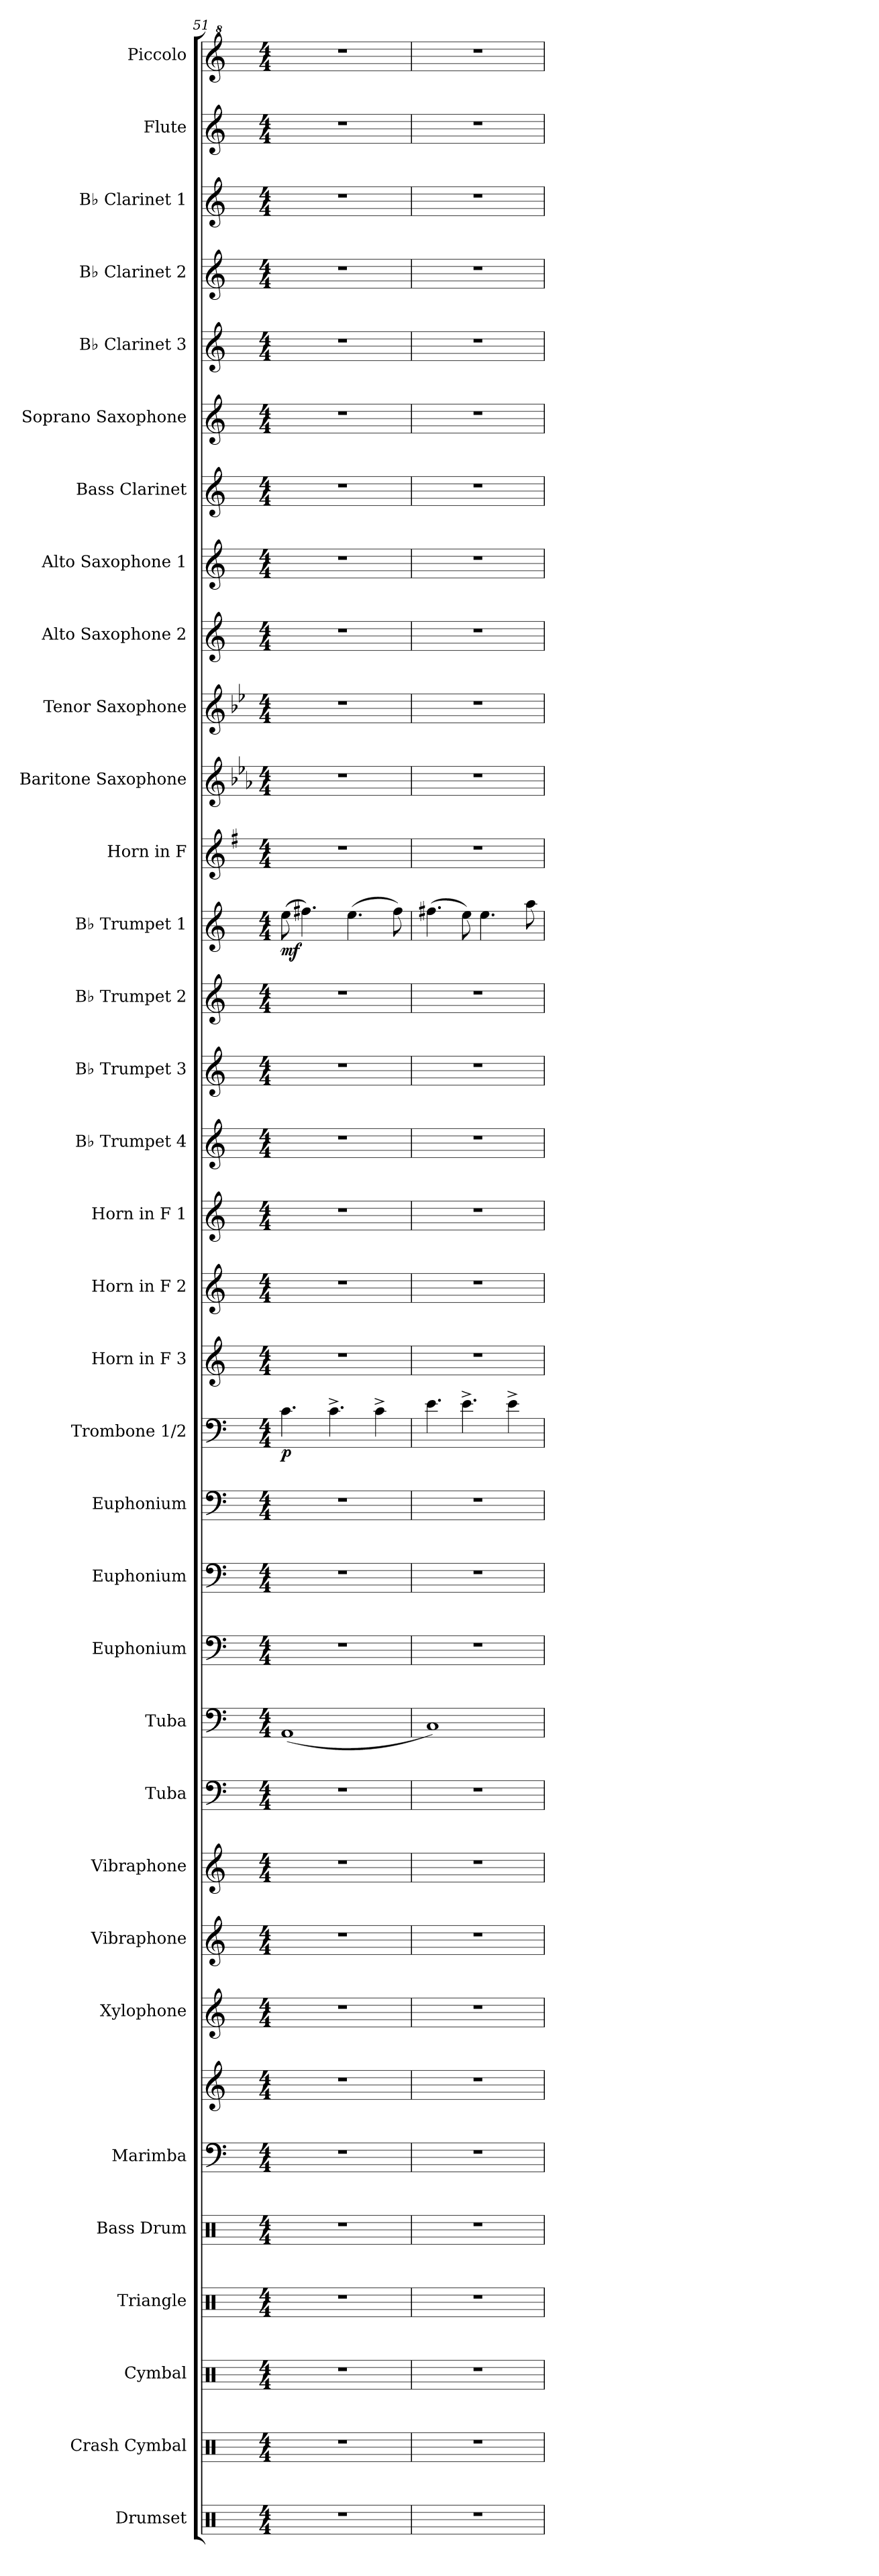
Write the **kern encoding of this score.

**kern	**kern	**kern	**kern	**kern	**kern	**kern	**kern	**kern	**kern	**kern	**kern	**kern	**kern	**kern	**kern	**dynam	**kern	**kern	**kern	**kern	**kern	**kern	**kern	**dynam	**kern	**kern	**kern	**kern	**kern	**kern	**kern	**kern	**kern	**kern	**kern	**kern
*part34	*part33	*part32	*part31	*part30	*part29	*part29	*part28	*part27	*part26	*part25	*part24	*part23	*part22	*part21	*part20	*part20	*part19	*part18	*part17	*part16	*part15	*part14	*part13	*part13	*part12	*part11	*part10	*part9	*part8	*part7	*part6	*part5	*part4	*part3	*part2	*part1
*staff35	*staff34	*staff33	*staff32	*staff31	*staff30	*staff29	*staff28	*staff27	*staff26	*staff25	*staff24	*staff23	*staff22	*staff21	*staff20	*staff20	*staff19	*staff18	*staff17	*staff16	*staff15	*staff14	*staff13	*staff13	*staff12	*staff11	*staff10	*staff9	*staff8	*staff7	*staff6	*staff5	*staff4	*staff3	*staff2	*staff1
*I"Drumset	*I"Crash Cymbal	*I"Cymbal	*I"Triangle	*I"Bass Drum	*I"Marimba	*	*I"Xylophone	*I"Vibraphone	*I"Vibraphone	*I"Tuba	*I"Tuba	*I"Euphonium	*I"Euphonium	*I"Euphonium	*I"Trombone 1/2	*	*I"Horn in F 3	*I"Horn in F 2	*I"Horn in F 1	*I"B♭ Trumpet 4	*I"B♭ Trumpet 3	*I"B♭ Trumpet 2	*I"B♭ Trumpet 1	*	*I"Horn in F	*I"Baritone Saxophone	*I"Tenor Saxophone	*I"Alto Saxophone 2	*I"Alto Saxophone 1	*I"Bass Clarinet	*I"Soprano Saxophone	*I"B♭ Clarinet 3	*I"B♭ Clarinet 2	*I"B♭ Clarinet 1	*I"Flute	*I"Piccolo
*I'Drs.	*I'Cr. Cym.	*I'Cym.	*I'Trgl.	*I'B. Dr.	*I'Mrm.	*	*I'Xyl.	*I'Vib.	*I'Vib.	*I'Tba.	*I'Tba.	*I'Euph.	*I'Euph.	*I'Euph.	*I'Tbn. 1/2	*	*	*	*	*I'B♭ Tpt. 4	*I'B♭ Tpt. 3	*I'B♭ Tpt. 2	*I'B♭ Tpt. 1	*	*	*I'Bar. Sax.	*I'T. Sax.	*I'A. Sax. 2	*I'A. Sax. 1	*I'B. Cl.	*I'S. Sax.	*I'B♭ Cl. 3	*I'B♭ Cl. 2	*I'B♭ Cl. 1	*I'Fl.	*I'Picc.
*clefX	*clefX	*clefX	*clefX	*clefX	*clefF4	*clefG2	*clefG2	*clefG2	*clefG2	*clefF4	*clefF4	*clefF4	*clefF4	*clefF4	*clefF4	*	*clefG2	*clefG2	*clefG2	*clefG2	*clefG2	*clefG2	*clefG2	*	*clefG2	*clefG2	*clefG2	*clefG2	*clefG2	*clefG2	*clefG2	*clefG2	*clefG2	*clefG2	*clefG2	*clefG^2
*	*	*	*	*	*	*	*ITrd-7c-12	*	*	*	*	*	*	*	*	*	*ITrd4c7	*ITrd4c7	*ITrd4c7	*ITrd1c2	*ITrd1c2	*ITrd1c2	*ITrd1c2	*	*ITrd4c7	*ITrd12c21	*ITrd8c14	*ITrd5c9	*ITrd5c9	*ITrd8c14	*ITrd1c2	*ITrd1c2	*ITrd1c2	*ITrd1c2	*	*ITrd-7c-12
*k[]	*k[]	*k[]	*k[]	*k[]	*k[]	*k[]	*k[]	*k[]	*k[]	*k[]	*k[]	*k[]	*k[]	*k[]	*k[]	*	*k[b-]	*k[b-]	*k[b-]	*k[b-e-]	*k[b-e-]	*k[b-e-]	*k[b-e-]	*	*k[]	*k[b-e-a-]	*k[b-e-]	*k[b-e-a-]	*k[b-e-a-]	*k[]	*k[b-e-]	*k[b-e-]	*k[b-e-]	*k[b-e-]	*k[]	*k[]
*M4/4	*M4/4	*M4/4	*M4/4	*M4/4	*M4/4	*M4/4	*M4/4	*M4/4	*M4/4	*M4/4	*M4/4	*M4/4	*M4/4	*M4/4	*M4/4	*	*M4/4	*M4/4	*M4/4	*M4/4	*M4/4	*M4/4	*M4/4	*	*M4/4	*M4/4	*M4/4	*M4/4	*M4/4	*M4/4	*M4/4	*M4/4	*M4/4	*M4/4	*M4/4	*M4/4
*MM114	*MM114	*MM114	*MM114	*MM114	*MM114	*MM114	*MM114	*MM114	*MM114	*MM114	*MM114	*MM114	*MM114	*MM114	*MM114	*	*MM114	*MM114	*MM114	*MM114	*MM114	*MM114	*MM114	*	*MM114	*MM114	*MM114	*MM114	*MM114	*MM114	*MM114	*MM114	*MM114	*MM114	*MM114	*MM114
=51	=51	=51	=51	=51	=51	=51	=51	=51	=51	=51	=51	=51	=51	=51	=51	=51	=51	=51	=51	=51	=51	=51	=51	=51	=51	=51	=51	=51	=51	=51	=51	=51	=51	=51	=51	=51
!	!	!	!	!	!	!	!	!	!	!	!	!	!	!	!	!LO:DY:b	!	!	!	!	!	!	!	!LO:DY:b	!	!	!	!	!	!	!	!	!	!	!	!
1r	1r	1r	1r	1r	1r	1r	1r	1r	1r	1r	(1AA	1r	1r	1r	4.c\	p	1r	1r	1r	1r	1r	1r	(8dd\	mf	1r	1r	1r	1r	1r	1r	1r	1r	1r	1r	1r	1r
.	.	.	.	.	.	.	.	.	.	.	.	.	.	.	.	.	.	.	.	.	.	.	4.een\)	.	.	.	.	.	.	.	.	.	.	.	.	.
.	.	.	.	.	.	.	.	.	.	.	.	.	.	.	4.c^\	.	.	.	.	.	.	.	.	.	.	.	.	.	.	.	.	.	.	.	.	.
.	.	.	.	.	.	.	.	.	.	.	.	.	.	.	.	.	.	.	.	.	.	.	(4.dd\	.	.	.	.	.	.	.	.	.	.	.	.	.
.	.	.	.	.	.	.	.	.	.	.	.	.	.	.	4c^\	.	.	.	.	.	.	.	.	.	.	.	.	.	.	.	.	.	.	.	.	.
.	.	.	.	.	.	.	.	.	.	.	.	.	.	.	.	.	.	.	.	.	.	.	8ee\)	.	.	.	.	.	.	.	.	.	.	.	.	.
!!LO:PB:g=z
=52	=52	=52	=52	=52	=52	=52	=52	=52	=52	=52	=52	=52	=52	=52	=52	=52	=52	=52	=52	=52	=52	=52	=52	=52	=52	=52	=52	=52	=52	=52	=52	=52	=52	=52	=52	=52
1r	1r	1r	1r	1r	1r	1r	1r	1r	1r	1r	1C)	1r	1r	1r	4.e\	.	1r	1r	1r	1r	1r	1r	(4.een\	.	1r	1r	1r	1r	1r	1r	1r	1r	1r	1r	1r	1r
.	.	.	.	.	.	.	.	.	.	.	.	.	.	.	4.e^\	.	.	.	.	.	.	.	8dd\)	.	.	.	.	.	.	.	.	.	.	.	.	.
.	.	.	.	.	.	.	.	.	.	.	.	.	.	.	.	.	.	.	.	.	.	.	4.dd\	.	.	.	.	.	.	.	.	.	.	.	.	.
.	.	.	.	.	.	.	.	.	.	.	.	.	.	.	4e^\	.	.	.	.	.	.	.	.	.	.	.	.	.	.	.	.	.	.	.	.	.
.	.	.	.	.	.	.	.	.	.	.	.	.	.	.	.	.	.	.	.	.	.	.	8gg\	.	.	.	.	.	.	.	.	.	.	.	.	.
=	=	=	=	=	=	=	=	=	=	=	=	=	=	=	=	=	=	=	=	=	=	=	=	=	=	=	=	=	=	=	=	=	=	=	=	=
*-	*-	*-	*-	*-	*-	*-	*-	*-	*-	*-	*-	*-	*-	*-	*-	*-	*-	*-	*-	*-	*-	*-	*-	*-	*-	*-	*-	*-	*-	*-	*-	*-	*-	*-	*-	*-
